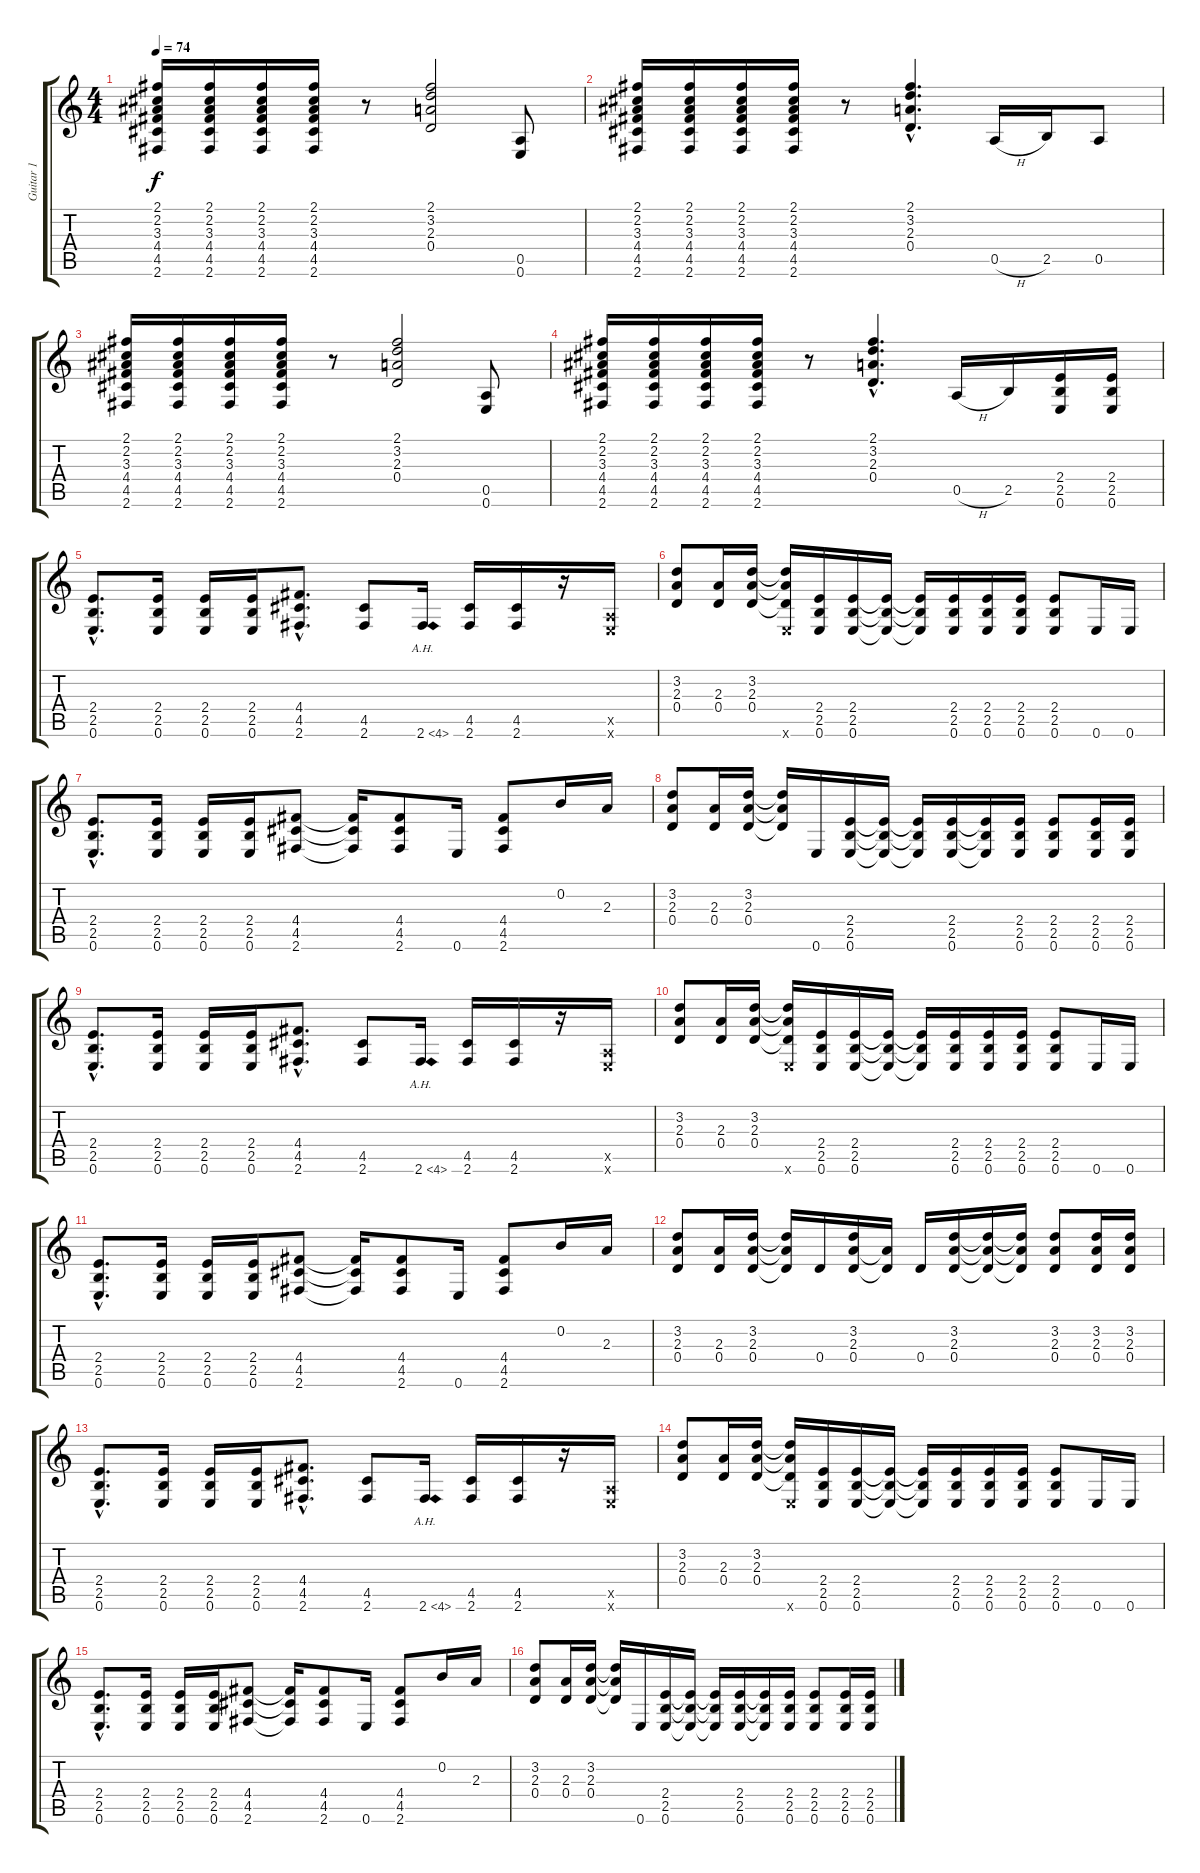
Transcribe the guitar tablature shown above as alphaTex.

\track ("Guitar 1" "Guitar 1") {instrument electricguitarclean}
\staff {score tabs}
\tuning (E4 B3 G3 D3 A2 E2) {hide}
\ts (4 4)
\tempo 74
\clef g2
\ks c
(2.1 2.2 3.3 4.4 4.5 2.6).16{dy f} (2.1 2.2 3.3 4.4 4.5 2.6).16 (2.1 2.2 3.3 4.4 4.5 2.6).16 (2.1 2.2 3.3 4.4 4.5 2.6).16 r.8 (2.1 3.2 2.3 0.4).2 (0.5 0.6).8 |
(2.1 2.2 3.3 4.4 4.5 2.6).16 (2.1 2.2 3.3 4.4 4.5 2.6).16 (2.1 2.2 3.3 4.4 4.5 2.6).16 (2.1 2.2 3.3 4.4 4.5 2.6).16 r.8 (2.1{hac} 3.2{hac} 2.3{hac} 0.4{hac}).4{d} 0.5{h}.16 2.5.16 0.5.8 |
(2.1 2.2 3.3 4.4 4.5 2.6).16 (2.1 2.2 3.3 4.4 4.5 2.6).16 (2.1 2.2 3.3 4.4 4.5 2.6).16 (2.1 2.2 3.3 4.4 4.5 2.6).16 r.8 (2.1 3.2 2.3 0.4).2 (0.5 0.6).8 |
(2.1 2.2 3.3 4.4 4.5 2.6).16 (2.1 2.2 3.3 4.4 4.5 2.6).16 (2.1 2.2 3.3 4.4 4.5 2.6).16 (2.1 2.2 3.3 4.4 4.5 2.6).16 r.8 (2.1{hac} 3.2{hac} 2.3{hac} 0.4{hac}).4{d} 0.5{h}.16 2.5.16 (2.4 2.5 0.6).16{instrument overdrivenguitar} (2.4 2.5 0.6).16 |
(2.4{hac} 2.5{hac} 0.6{hac}).8{d} (2.4 2.5 0.6).16 (2.4 2.5 0.6).16 (2.4 2.5 0.6).16 (4.4{hac} 4.5{hac} 2.6{hac}).8{d} (4.5 2.6).8 2.6{ah 2}.16 (4.5 2.6).16 (4.5 2.6).16 r.16 (0.5{x} 0.6{x}).16 |
(3.2 2.3 0.4).8 (2.3 0.4).16 (3.2 2.3 0.4).16 (3.2{t} 2.3{t} 0.4{t} 0.6{x}).16 (2.4 2.5 0.6).16 (2.4 2.5 0.6).16 (2.4{t} 2.5{t} 0.6{t}).16 (2.4{t} 2.5{t} 0.6{t}).16 (2.4 2.5 0.6).16 (2.4 2.5 0.6).16 (2.4 2.5 0.6).16 (2.4 2.5 0.6).8 0.6.16 0.6.16 |
(2.4{hac} 2.5{hac} 0.6{hac}).8{d} (2.4 2.5 0.6).16 (2.4 2.5 0.6).16 (2.4 2.5 0.6).16 (4.4 4.5 2.6).8 (4.4{t} 4.5{t} 2.6{t}).16 (4.4 4.5 2.6).8 0.6.16 (4.4 4.5 2.6).8 0.2.16 2.3.16 |
(3.2 2.3 0.4).8 (2.3 0.4).16 (3.2 2.3 0.4).16 (3.2{t} 2.3{t} 0.4{t}).16 0.6.16 (2.4 2.5 0.6).16 (2.4{t} 2.5{t} 0.6{t}).16 (2.4{t} 2.5{t} 0.6{t}).16 (2.4 2.5 0.6).16 (2.4{t} 2.5{t} 0.6{t}).16 (2.4 2.5 0.6).16 (2.4 2.5 0.6).8 (2.4 2.5 0.6).16 (2.4 2.5 0.6).16 |
(2.4{hac} 2.5{hac} 0.6{hac}).8{d} (2.4 2.5 0.6).16 (2.4 2.5 0.6).16 (2.4 2.5 0.6).16 (4.4{hac} 4.5{hac} 2.6{hac}).8{d} (4.5 2.6).8 2.6{ah 2}.16 (4.5 2.6).16 (4.5 2.6).16 r.16 (0.5{x} 0.6{x}).16 |
(3.2 2.3 0.4).8 (2.3 0.4).16 (3.2 2.3 0.4).16 (3.2{t} 2.3{t} 0.4{t} 0.6{x}).16 (2.4 2.5 0.6).16 (2.4 2.5 0.6).16 (2.4{t} 2.5{t} 0.6{t}).16 (2.4{t} 2.5{t} 0.6{t}).16 (2.4 2.5 0.6).16 (2.4 2.5 0.6).16 (2.4 2.5 0.6).16 (2.4 2.5 0.6).8 0.6.16 0.6.16 |
(2.4{hac} 2.5{hac} 0.6{hac}).8{d} (2.4 2.5 0.6).16 (2.4 2.5 0.6).16 (2.4 2.5 0.6).16 (4.4 4.5 2.6).8 (4.4{t} 4.5{t} 2.6{t}).16 (4.4 4.5 2.6).8 0.6.16 (4.4 4.5 2.6).8 0.2.16 2.3.16 |
(3.2 2.3 0.4).8 (2.3 0.4).16 (3.2 2.3 0.4).16 (3.2{t} 2.3{t} 0.4{t}).16 0.4.16 (3.2 2.3 0.4).16 (2.3{t} 0.4{t}).16 0.4.16 (3.2 2.3 0.4).16 (3.2{t} 2.3{t} 0.4{t}).16 (3.2{t} 2.3{t} 0.4{t}).16 (3.2 2.3 0.4).8 (3.2 2.3 0.4).16 (3.2 2.3 0.4).16 |
(2.4{hac} 2.5{hac} 0.6{hac}).8{d} (2.4 2.5 0.6).16 (2.4 2.5 0.6).16 (2.4 2.5 0.6).16 (4.4{hac} 4.5{hac} 2.6{hac}).8{d} (4.5 2.6).8 2.6{ah 2}.16 (4.5 2.6).16 (4.5 2.6).16 r.16 (0.5{x} 0.6{x}).16 |
(3.2 2.3 0.4).8 (2.3 0.4).16 (3.2 2.3 0.4).16 (3.2{t} 2.3{t} 0.4{t} 0.6{x}).16 (2.4 2.5 0.6).16 (2.4 2.5 0.6).16 (2.4{t} 2.5{t} 0.6{t}).16 (2.4{t} 2.5{t} 0.6{t}).16 (2.4 2.5 0.6).16 (2.4 2.5 0.6).16 (2.4 2.5 0.6).16 (2.4 2.5 0.6).8 0.6.16 0.6.16 |
(2.4{hac} 2.5{hac} 0.6{hac}).8{d} (2.4 2.5 0.6).16 (2.4 2.5 0.6).16 (2.4 2.5 0.6).16 (4.4 4.5 2.6).8 (4.4{t} 4.5{t} 2.6{t}).16 (4.4 4.5 2.6).8 0.6.16 (4.4 4.5 2.6).8 0.2.16 2.3.16 |
(3.2 2.3 0.4).8 (2.3 0.4).16 (3.2 2.3 0.4).16 (3.2{t} 2.3{t} 0.4{t}).16 0.6.16 (2.4 2.5 0.6).16 (2.4{t} 2.5{t} 0.6{t}).16 (2.4{t} 2.5{t} 0.6{t}).16 (2.4 2.5 0.6).16 (2.4{t} 2.5{t} 0.6{t}).16 (2.4 2.5 0.6).16 (2.4 2.5 0.6).8 (2.4 2.5 0.6).16 (2.4 2.5 0.6).16
